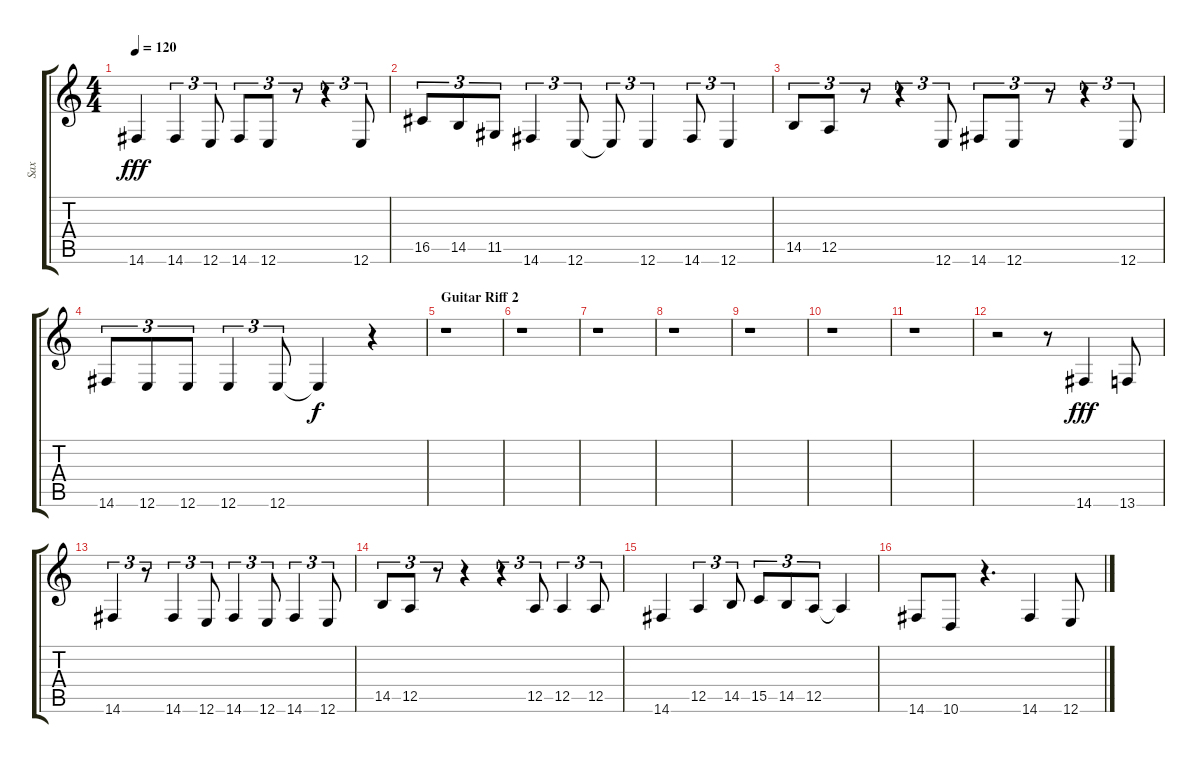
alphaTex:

\track ("Sax" "Sax") {instrument tenorsax}
\staff {score tabs}
\tuning (E4 B3 G3 D3 A2 E2) {hide}
\ts (4 4)
\tempo 120
\clef g2
\ks c
14.6.4{dy fff} 14.6.4{tu (3 2)} 12.6.8{tu (3 2)} 14.6.8{tu (3 2)} 12.6.8{tu (3 2)} r.8{tu (3 2)} r.4{tu (3 2)} 12.6.8{tu (3 2)} |
16.5.8{tu (3 2)} 14.5.8{tu (3 2)} 11.5.8{tu (3 2)} 14.6.4{tu (3 2)} 12.6.8{tu (3 2)} 12.6{t}.8{tu (3 2)} 12.6.4{tu (3 2)} 14.6.8{tu (3 2)} 12.6.4{tu (3 2)} |
14.5.8{tu (3 2)} 12.5.8{tu (3 2)} r.8{tu (3 2)} r.4{tu (3 2)} 12.6.8{tu (3 2)} 14.6.8{tu (3 2)} 12.6.8{tu (3 2)} r.8{tu (3 2)} r.4{tu (3 2)} 12.6.8{tu (3 2)} |
14.6.8{tu (3 2)} 12.6.8{tu (3 2)} 12.6.8{tu (3 2)} 12.6.4{tu (3 2)} 12.6.8{tu (3 2)} 12.6{t}.4{dy f} r.4 |
\section ("" "Guitar Riff 2")
r.1 |
r.1 |
r.1 |
r.1 |
r.1 |
r.1 |
r.1 |
r.2 r.8 14.6.4{dy fff volume 16} 13.6.8 |
14.6.4{tu (3 2)} r.8{tu (3 2)} 14.6.4{tu (3 2)} 12.6.8{tu (3 2)} 14.6.4{tu (3 2)} 12.6.8{tu (3 2)} 14.6.4{tu (3 2)} 12.6.8{tu (3 2)} |
14.5.8{tu (3 2)} 12.5.8{tu (3 2)} r.8{tu (3 2)} r.4 r.4{tu (3 2)} 12.5.8{tu (3 2)} 12.5.4{tu (3 2)} 12.5.8{tu (3 2)} |
14.6.4 12.5.4{tu (3 2)} 14.5.8{tu (3 2)} 15.5.8{tu (3 2)} 14.5.8{tu (3 2)} 12.5.8{tu (3 2)} 12.5{t}.4 |
14.6.8 10.6.8 r.4{d} 14.6.4 12.6.8
